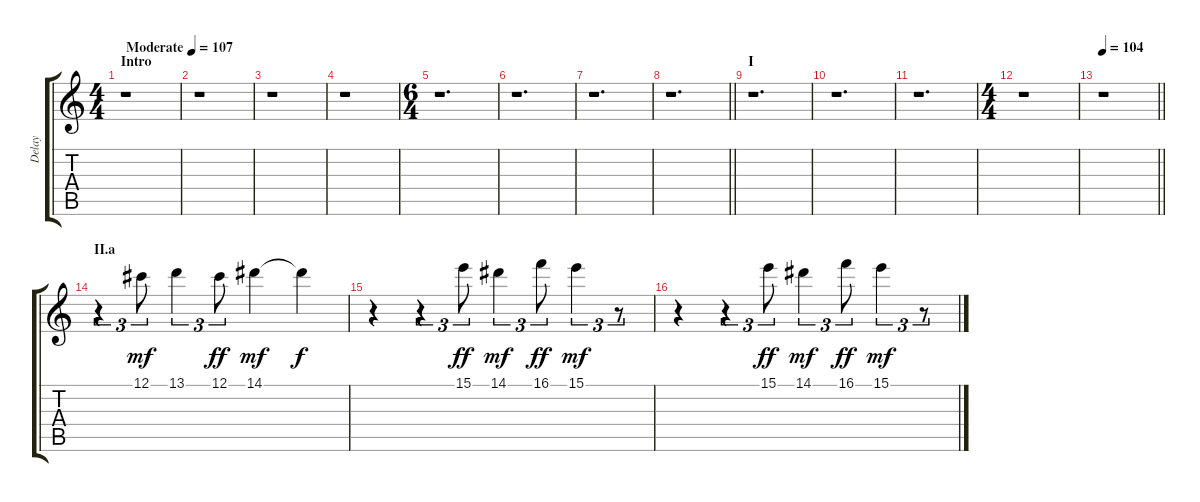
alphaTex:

\track ("Delay" "Delay") {instrument electricguitarjazz}
\staff {score tabs}
\tuning (Db4 Ab3 E3 B2 Gb2 Db2) {hide}
\ts (4 4)
\section ("" "Intro")
\tempo (107 "Moderate")
\clef g2
\ks c
r.1{dy mf instrument electricguitarjazz} |
r.1 |
r.1 |
r.1 |
\ts (6 4)
r.1{d} |
r.1{d} |
r.1{d} |
\barLineRight lightlight
r.1{d} |
\section ("" "I")
r.1{d} |
r.1{d} |
r.1{d} |
\ts (4 4)
r.1 |
\tempo 104
\barLineRight lightlight
r.1 |
\section ("" "II.a")
r.4{tu (3 2)} 12.1.8{tu (3 2)} 13.1.4{tu (3 2)} 12.1.8{tu (3 2) dy ff} 14.1.4{dy mf} 14.1{t}.4{dy f} |
r.4 r.4{tu (3 2)} 15.1.8{tu (3 2) dy ff} 14.1.4{tu (3 2) dy mf} 16.1.8{tu (3 2) dy ff} 15.1.4{tu (3 2) dy mf} r.8{tu (3 2)} |
r.4 r.4{tu (3 2)} 15.1.8{tu (3 2) dy ff} 14.1.4{tu (3 2) dy mf} 16.1.8{tu (3 2) dy ff} 15.1.4{tu (3 2) dy mf} r.8{tu (3 2)}
